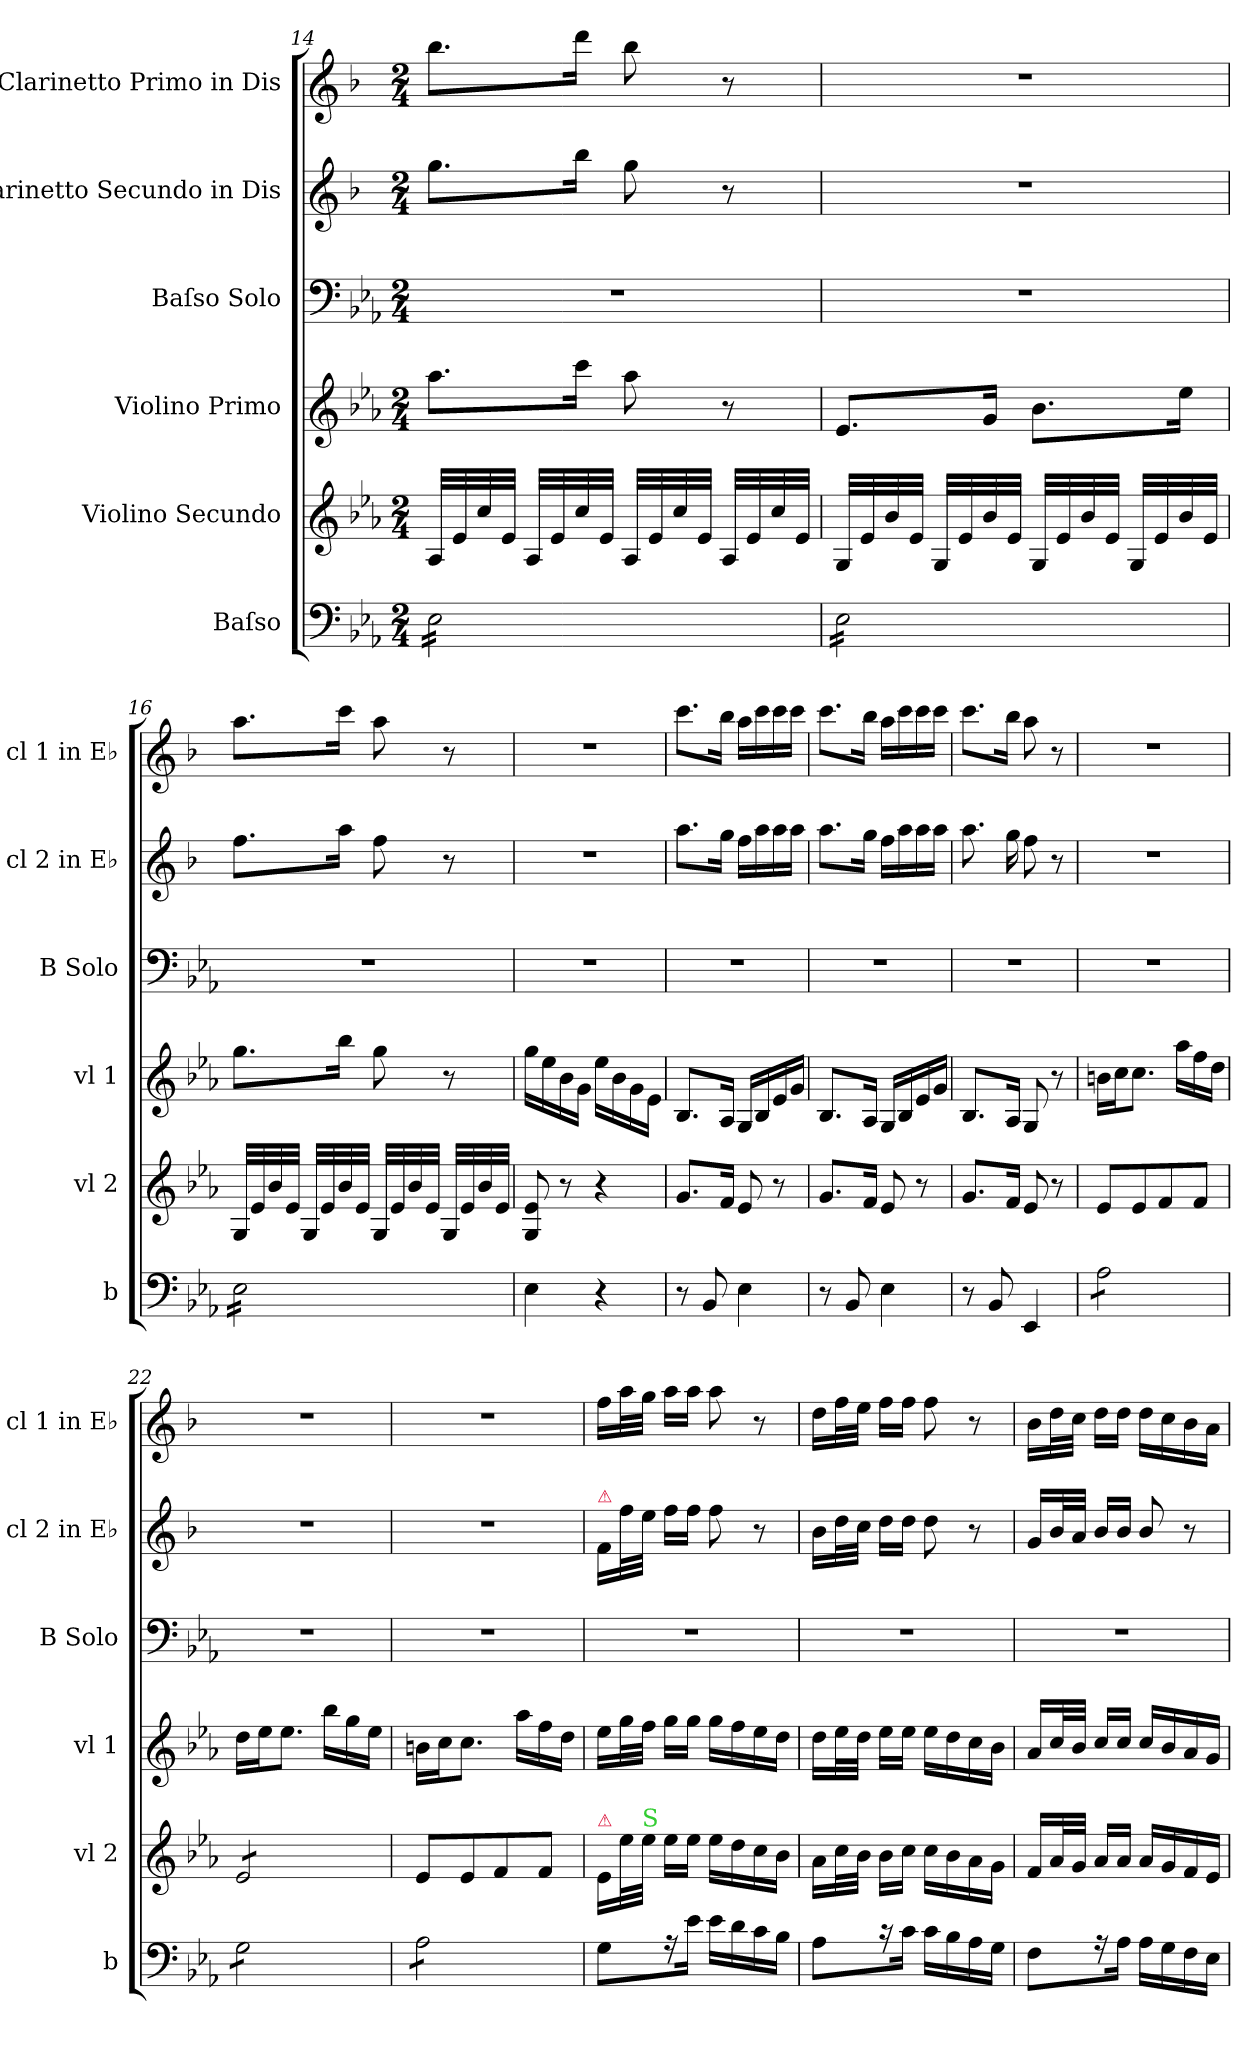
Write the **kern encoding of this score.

**kern	**kern	**kern	**kern	**kern	**kern
*part6	*part5	*part4	*part3	*part2	*part1
*staff6	*staff5	*staff4	*staff3	*staff2	*staff1
*I"Baſso	*I"Violino Secundo	*I"Violino Primo	*I"Baſso Solo	*I"Clarinetto Secundo in Dis	*I"Clarinetto Primo in Dis
*I'b	*I'vl 2	*I'vl 1	*I'B Solo	*I'cl 2 in E♭	*I'cl 1 in E♭
*clefF4	*clefG2	*clefG2	*clefF4	*clefG2	*clefG2
*	*	*	*	*ITrd1c2	*ITrd1c2
*k[b-e-a-]	*k[b-e-a-]	*k[b-e-a-]	*k[b-e-a-]	*k[b-e-a-]	*k[b-e-a-]
*E-:	*E-:	*E-:	*E-:	*E-:	*E-:
*M2/4	*M2/4	*M2/4	*M2/4	*M2/4	*M2/4
=14	=14	=14	=14	=14	=14
*tremolo	*	*	*	*	*
16E-\LL	32A-/LLL	8.aa-\L	2r	8.ff\L	8.aa-\L
.	32e-/	.	.	.	.
16E-\	32cc/	.	.	.	.
.	32e-/JJJ	.	.	.	.
16E-\	32A-/LLL	.	.	.	.
.	32e-/	.	.	.	.
16E-\	32cc/	16ccc\Jk	.	16aa-\Jk	16ccc\Jk
.	32e-/JJJ	.	.	.	.
16E-\	32A-/LLL	8aa-\	.	8ff\	8aa-\
.	32e-/	.	.	.	.
16E-\	32cc/	.	.	.	.
.	32e-/JJJ	.	.	.	.
16E-\	32A-/LLL	8r	.	8r	8r
.	32e-/	.	.	.	.
16E-\JJ	32cc/	.	.	.	.
.	32e-/JJJ	.	.	.	.
=15	=15	=15	=15	=15	=15
16E-\LL	32G/LLL	8.e-/L	2r	2r	2r
.	32e-/	.	.	.	.
16E-\	32b-/	.	.	.	.
.	32e-/JJJ	.	.	.	.
16E-\	32G/LLL	.	.	.	.
.	32e-/	.	.	.	.
16E-\	32b-/	16g/Jk	.	.	.
.	32e-/JJJ	.	.	.	.
16E-\	32G/LLL	8.b-\L	.	.	.
.	32e-/	.	.	.	.
16E-\	32b-/	.	.	.	.
.	32e-/JJJ	.	.	.	.
16E-\	32G/LLL	.	.	.	.
.	32e-/	.	.	.	.
16E-\JJ	32b-/	16ee-\Jk	.	.	.
.	32e-/JJJ	.	.	.	.
=16	=16	=16	=16	=16	=16
16E-\LL	32G/LLL	8.gg\L	2r	8.ee-\L	8.gg\L
.	32e-/	.	.	.	.
16E-\	32b-/	.	.	.	.
.	32e-/JJJ	.	.	.	.
16E-\	32G/LLL	.	.	.	.
.	32e-/	.	.	.	.
16E-\	32b-/	16bb-\Jk	.	16gg\Jk	16bb-\Jk
.	32e-/JJJ	.	.	.	.
16E-\	32G/LLL	8gg\	.	8ee-\	8gg\
.	32e-/	.	.	.	.
16E-\	32b-/	.	.	.	.
.	32e-/JJJ	.	.	.	.
16E-\	32G/LLL	8r	.	8r	8r
.	32e-/	.	.	.	.
16E-\JJ	32b-/	.	.	.	.
*Xtremolo	*	*	*	*	*
.	32e-/JJJ	.	.	.	.
=17	=17	=17	=17	=17	=17
4E-\	8G/ 8e-/	16gg\LL	2r	2r	2r
.	.	16ee-\	.	.	.
.	8r	16b-\	.	.	.
.	.	16g\JJ	.	.	.
4r	4r	16ee-\LL	.	.	.
.	.	16b-\	.	.	.
.	.	16g\	.	.	.
.	.	16e-\JJ	.	.	.
=18	=18	=18	=18	=18	=18
8r	8.g/L	8.B-/L	2r	8.gg\L	8.bb-\L
8BB-/	.	.	.	.	.
.	16f/Jk	16A-/Jk	.	16ff\Jk	16aa-\Jk
4E-\	8e-/	16G/LL	.	16ee-\LL	16gg\LL
.	.	16B-/	.	16gg\	16bb-\
.	8r	16e-/	.	16gg\	16bb-\
.	.	16g/JJ	.	16gg\JJ	16bb-\JJ
=19	=19	=19	=19	=19	=19
8r	8.g/L	8.B-/L	2r	8.gg\L	8.bb-\L
8BB-/	.	.	.	.	.
.	16f/Jk	16A-/Jk	.	16ff\Jk	16aa-\Jk
4E-\	8e-/	16G/LL	.	16ee-\LL	16gg\LL
.	.	16B-/	.	16gg\	16bb-\
.	8r	16e-/	.	16gg\	16bb-\
.	.	16g/JJ	.	16gg\JJ	16bb-\JJ
=20	=20	=20	=20	=20	=20
8r	8.g/L	8.B-/L	2r	8.gg\	8.bb-\L
8BB-/	.	.	.	.	.
.	16f/Jk	16A-/Jk	.	16ff\	16aa-\Jk
4EE-/	8e-/	8G/	.	8ee-\	8gg\
.	8r	8r	.	8r	8r
=21	=21	=21	=21	=21	=21
*tremolo	*	*	*	*	*
8A-\L	8e-/L	16bn\LL	2r	2r	2r
.	.	16cc\J	.	.	.
8A-\	8e-/	8.cc\J	.	.	.
8A-\	8f/	.	.	.	.
.	.	16aa-\LL	.	.	.
8A-\J	8f/J	16ff\	.	.	.
.	.	16dd\JJ	.	.	.
=22	=22	=22	=22	=22	=22
*	*tremolo	*	*	*	*
8G\L	8e-/L	16dd\LL	2r	2r	2r
.	.	16ee-\J	.	.	.
8G\	8e-/	8.ee-\J	.	.	.
8G\	8e-/	.	.	.	.
.	.	16bb-\LL	.	.	.
8G\J	8e-/J	16gg\	.	.	.
*	*Xtremolo	*	*	*	*
.	.	16ee-\JJ	.	.	.
=23	=23	=23	=23	=23	=23
8A-\L	8e-/L	16bn\LL	2r	2r	2r
.	.	16cc\J	.	.	.
8A-\	8e-/	8.cc\J	.	.	.
8A-\	8f/	.	.	.	.
.	.	16aa-\LL	.	.	.
8A-\J	8f/J	16ff\	.	.	.
*Xtremolo	*	*	*	*	*
.	.	16dd\JJ	.	.	.
=24	=24	=24	=24	=24	=24
!	!	!	!	!LO:TX:a:color=crimson:t=⚠	!
!	!LO:TX:a:color=crimson:t=⚠	!	!	!	!
8G\L	16e-/LL	16ee-\LL	2r	16e-/LL	16ee-\LL
.	32ee-\L	32gg\L	.	32ee-\L	32gg\L
!	!LO:TX:a:color=limegreen:t=S	!	!	!	!
.	32ee-\JJJ	32ff\JJJ	.	32dd\JJJ	32ff\JJJ
16r	16ee-\LL	16gg\LL	.	16ee-\LL	16gg\LL
16e-\Jk	16ee-\JJ	16gg\JJ	.	16ee-\JJ	16gg\JJ
16e-\LL	16ee-\LL	16gg\LL	.	8ee-\	8gg\
16d\	16dd\	16ff\	.	.	.
16c\	16cc\	16ee-\	.	8r	8r
16B-\JJ	16b-\JJ	16dd\JJ	.	.	.
=25	=25	=25	=25	=25	=25
8A-\L	16a-\LL	16dd\LL	2r	16a-\LL	16cc\LL
.	32cc\L	32ee-\L	.	32cc\L	32ee-\L
.	32b-\JJJ	32dd\JJJ	.	32b-\JJJ	32dd\JJJ
16r	16b-\LL	16ee-\LL	.	16cc\LL	16ee-\LL
16c\Jk	16cc\JJ	16ee-\JJ	.	16cc\JJ	16ee-\JJ
16c\LL	16cc\LL	16ee-\LL	.	8cc\	8ee-\
16B-\	16b-\	16dd\	.	.	.
16A-\	16a-\	16cc\	.	8r	8r
16G\JJ	16g\JJ	16b-\JJ	.	.	.
=26	=26	=26	=26	=26	=26
8F\L	16f/LL	16a-/LL	2r	16f/LL	16a-\LL
.	32a-/L	32cc/L	.	32a-/L	32cc\L
.	32g/JJJ	32b-/JJJ	.	32g/JJJ	32b-\JJJ
16r	16a-/LL	16cc/LL	.	16a-/LL	16cc\LL
16A-\Jk	16a-/JJ	16cc/JJ	.	16a-/JJ	16cc\JJ
16A-\LL	16a-/LL	16cc/LL	.	8a-/	16cc\LL
16G\	16g/	16b-/	.	.	16b-\
16F\	16f/	16a-/	.	8r	16a-\
16E-\JJ	16e-/JJ	16g/JJ	.	.	16g\JJ
=	=	=	=	=	=
*-	*-	*-	*-	*-	*-
